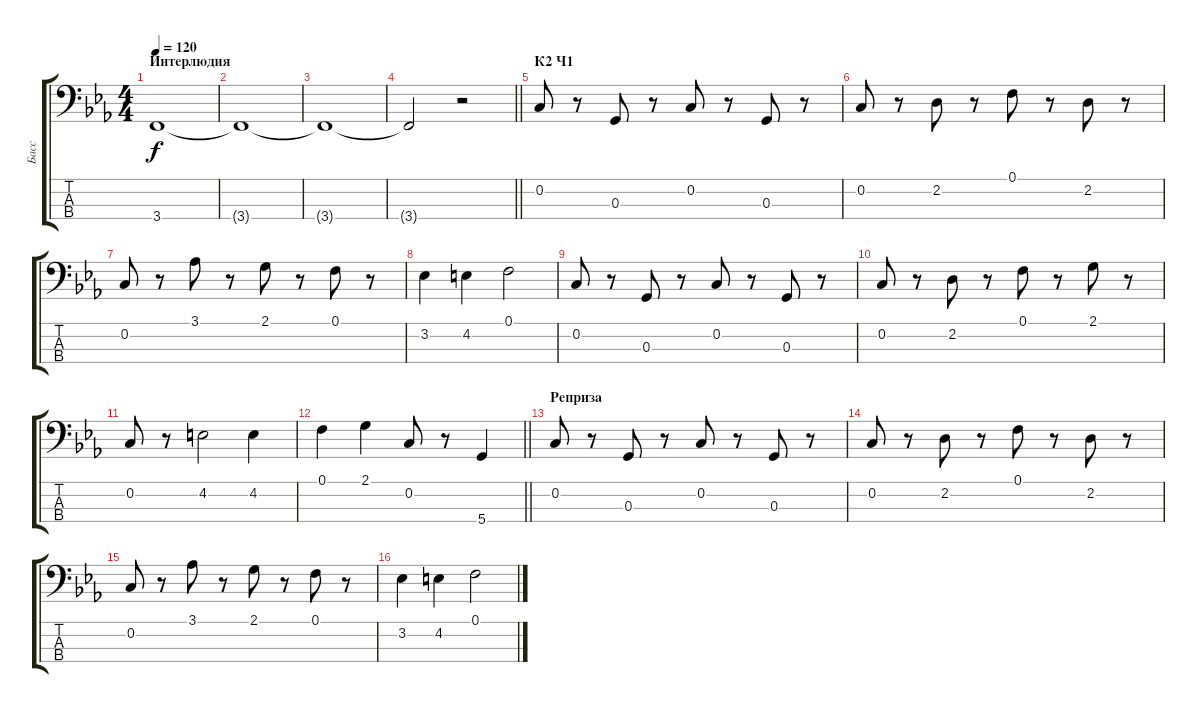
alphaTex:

\track ("Басс" "Басс") {instrument electricbassfinger}
\staff {score tabs}
\tuning (F2 C2 G1 D1) {hide}
\ts (4 4)
\section ("" "Интерлюдия")
\tempo 120
\clef f4
\ks cminor
3.4.1{dy f} |
3.4{t}.1 |
3.4{t}.1 |
\barLineRight lightlight
3.4{t}.2 r.2 |
\section ("" "К2 Ч1")
0.2.8 r.8 0.3.8 r.8 0.2.8 r.8 0.3.8 r.8 |
0.2.8 r.8 2.2.8 r.8 0.1.8 r.8 2.2.8 r.8 |
0.2.8 r.8 3.1.8 r.8 2.1.8 r.8 0.1.8 r.8 |
3.2.4 4.2.4 0.1.2 |
0.2.8 r.8 0.3.8 r.8 0.2.8 r.8 0.3.8 r.8 |
0.2.8 r.8 2.2.8 r.8 0.1.8 r.8 2.1.8 r.8 |
0.2.8 r.8 4.2.2 4.2.4 |
\barLineRight lightlight
0.1.4 2.1.4 0.2.8 r.8 5.4.4 |
\section ("" "Реприза")
0.2.8 r.8 0.3.8 r.8 0.2.8 r.8 0.3.8 r.8 |
0.2.8 r.8 2.2.8 r.8 0.1.8 r.8 2.2.8 r.8 |
0.2.8 r.8 3.1.8 r.8 2.1.8 r.8 0.1.8 r.8 |
3.2.4 4.2.4 0.1.2
